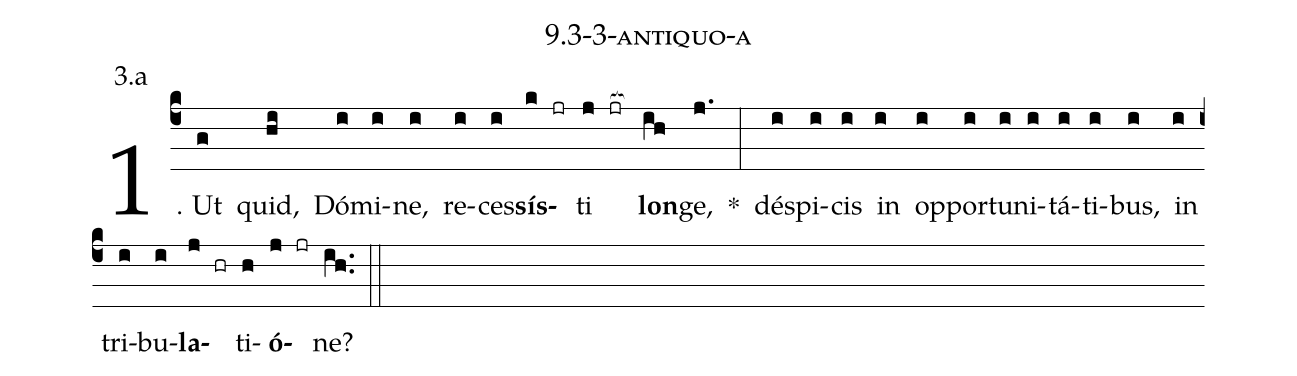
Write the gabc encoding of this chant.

name: 9.3-3-antiquo-a;
annotation: 3.a;
%%
(c4)1. Ut(g) quid,(hi) Dó(i)mi(i)ne,(i) re(i)ces(i)<b>sís</b>(k jr)ti(j jr[ocb:1{]) <b>lon</b>(ih[ocb:0}])ge,(j.) *(:) dé(i)spi(i)cis(i) in(i) op(i)por(i)tu(i)ni(i)tá(i)ti(i)bus,(i) in(i) tri(i)bu(i)<b>la</b>(j hr)ti(h)<b>ó</b>(j jr)ne?(ih..) (::)


%E(i) u(i) o(j) u(h) a(j) e.(ih..) (::)
